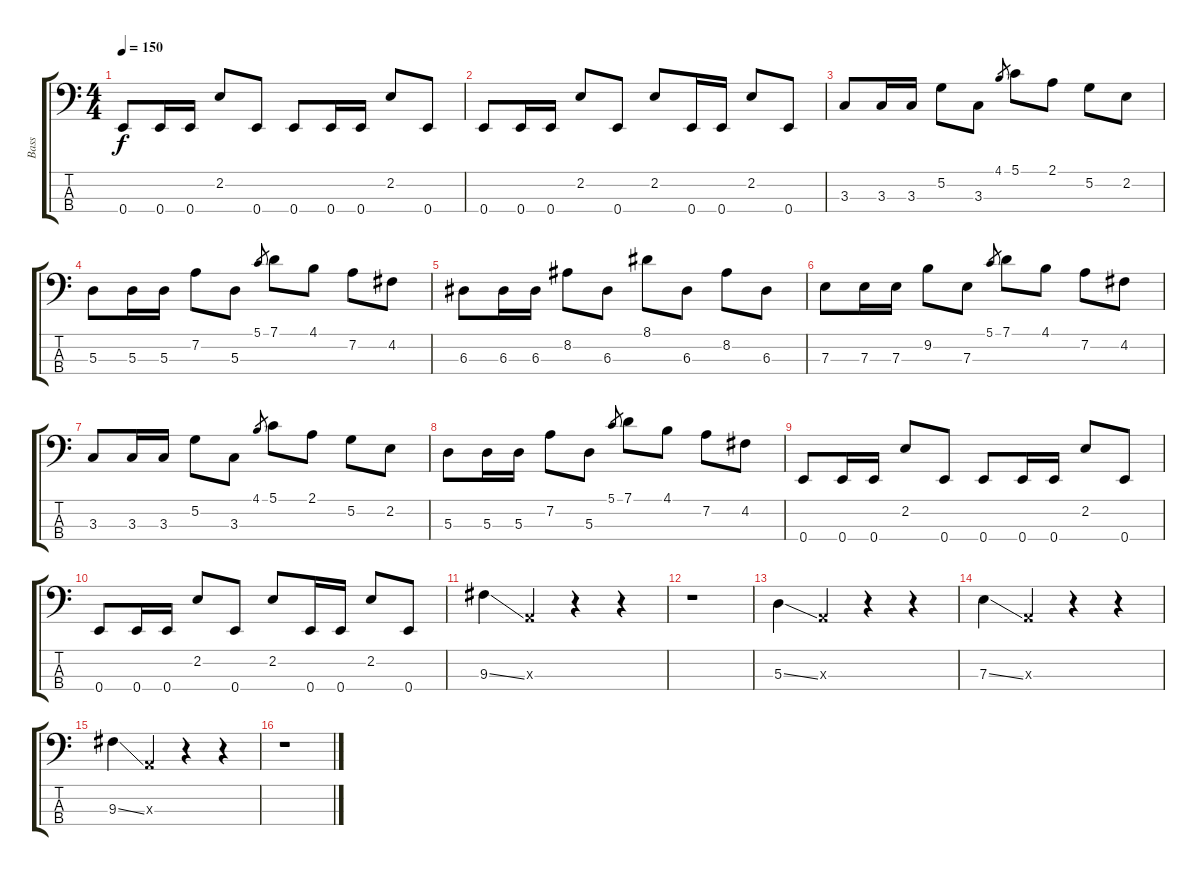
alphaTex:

\track ("Bass" "Bass") {instrument electricbassfinger}
\staff {score tabs}
\tuning (G2 D2 A1 E1) {hide}
\ts (4 4)
\tempo 150
\clef f4
\ks c
0.4.8{dy f} 0.4.16 0.4.16 2.2.8 0.4.8 0.4.8 0.4.16 0.4.16 2.2.8 0.4.8 |
0.4.8 0.4.16 0.4.16 2.2.8 0.4.8 2.2.8 0.4.16 0.4.16 2.2.8 0.4.8 |
3.3.8 3.3.16 3.3.16 5.2.8 3.3.8 4.1.8{gr} 5.1.8 2.1.8 5.2.8 2.2.8 |
5.3.8 5.3.16 5.3.16 7.2.8 5.3.8 5.1.8{gr} 7.1.8 4.1.8 7.2.8 4.2.8 |
6.3.8 6.3.16 6.3.16 8.2.8 6.3.8 8.1.8 6.3.8 8.2.8 6.3.8 |
7.3.8 7.3.16 7.3.16 9.2.8 7.3.8 5.1.8{gr} 7.1.8 4.1.8 7.2.8 4.2.8 |
3.3.8 3.3.16 3.3.16 5.2.8 3.3.8 4.1.8{gr} 5.1.8 2.1.8 5.2.8 2.2.8 |
5.3.8 5.3.16 5.3.16 7.2.8 5.3.8 5.1.8{gr} 7.1.8 4.1.8 7.2.8 4.2.8 |
0.4.8 0.4.16 0.4.16 2.2.8 0.4.8 0.4.8 0.4.16 0.4.16 2.2.8 0.4.8 |
0.4.8 0.4.16 0.4.16 2.2.8 0.4.8 2.2.8 0.4.16 0.4.16 2.2.8 0.4.8 |
9.3{ss}.4 0.3{x}.4 r.4 r.4 |
r.1 |
5.3{ss}.4 0.3{x}.4 r.4 r.4 |
7.3{ss}.4 0.3{x}.4 r.4 r.4 |
9.3{ss}.4 0.3{x}.4 r.4 r.4 |
r.1
